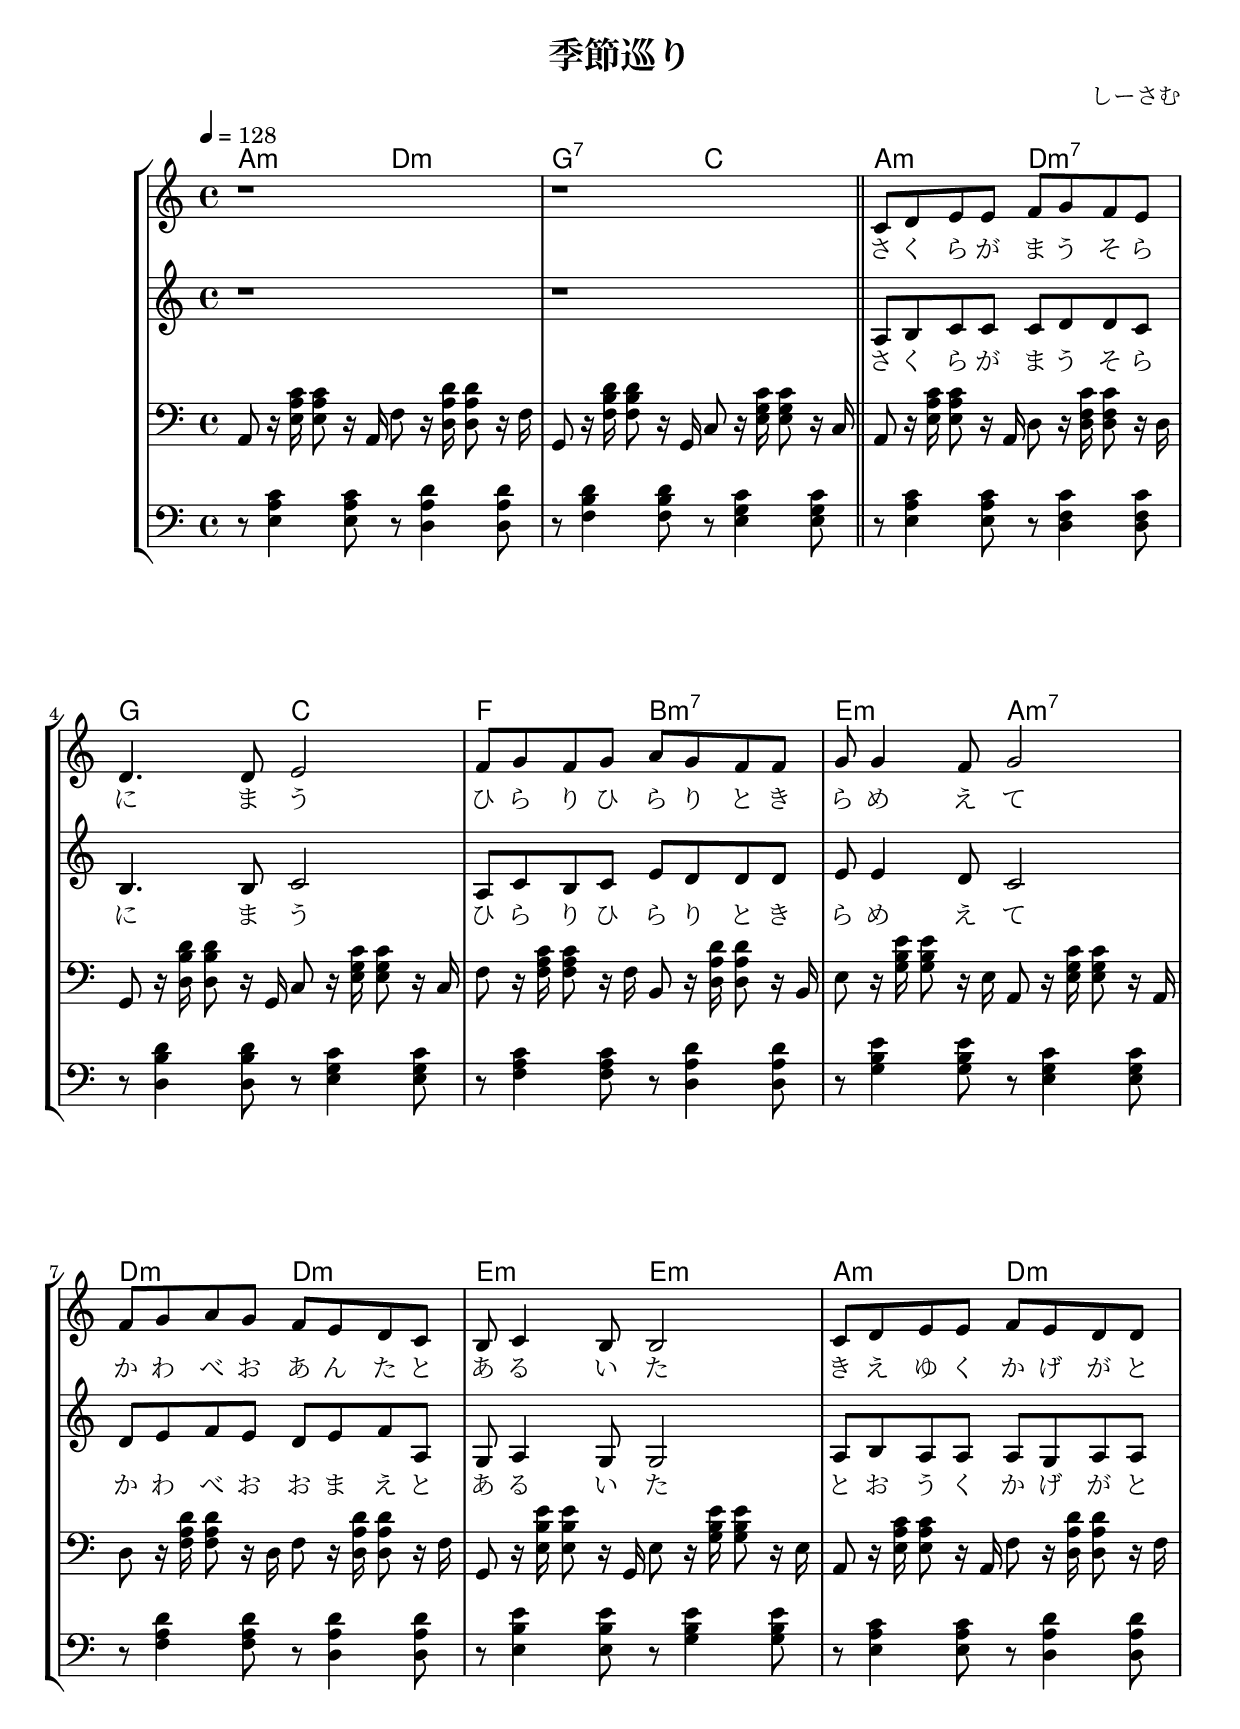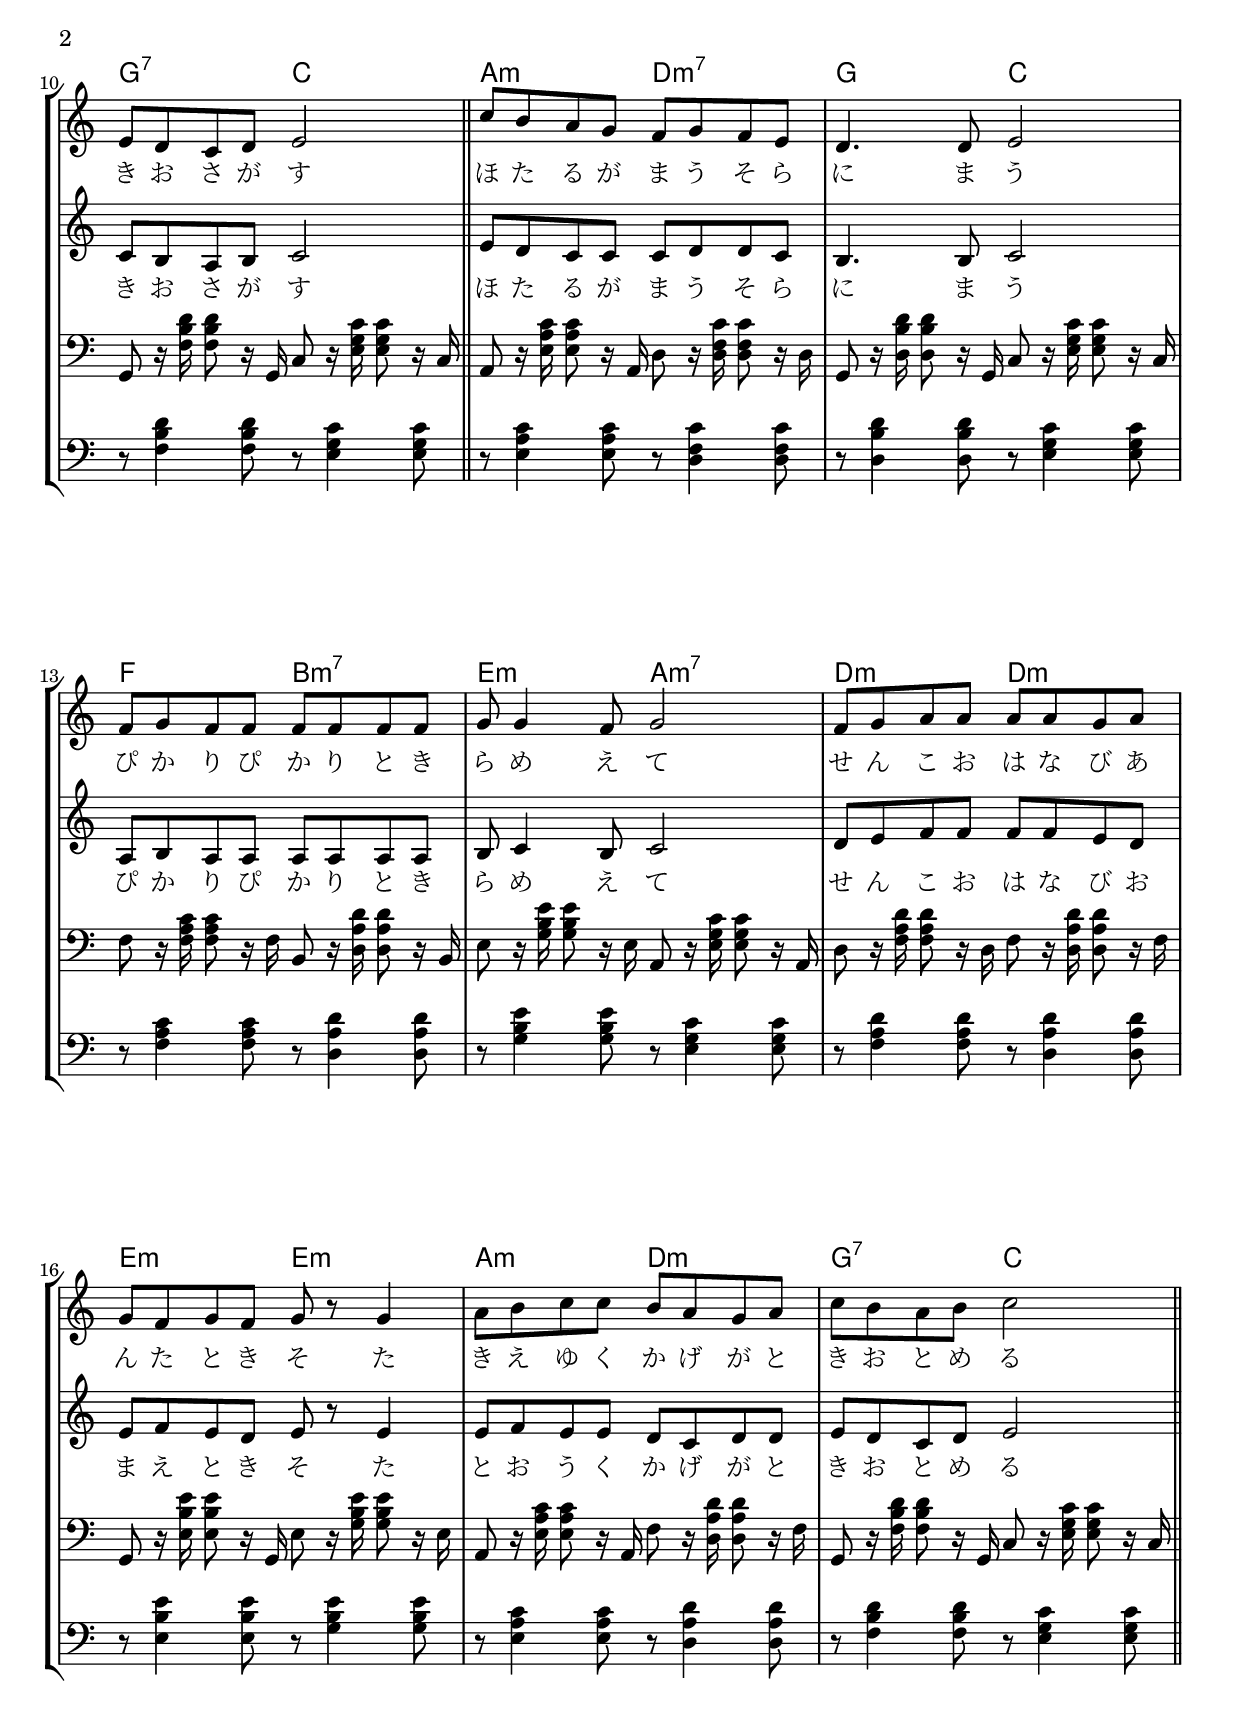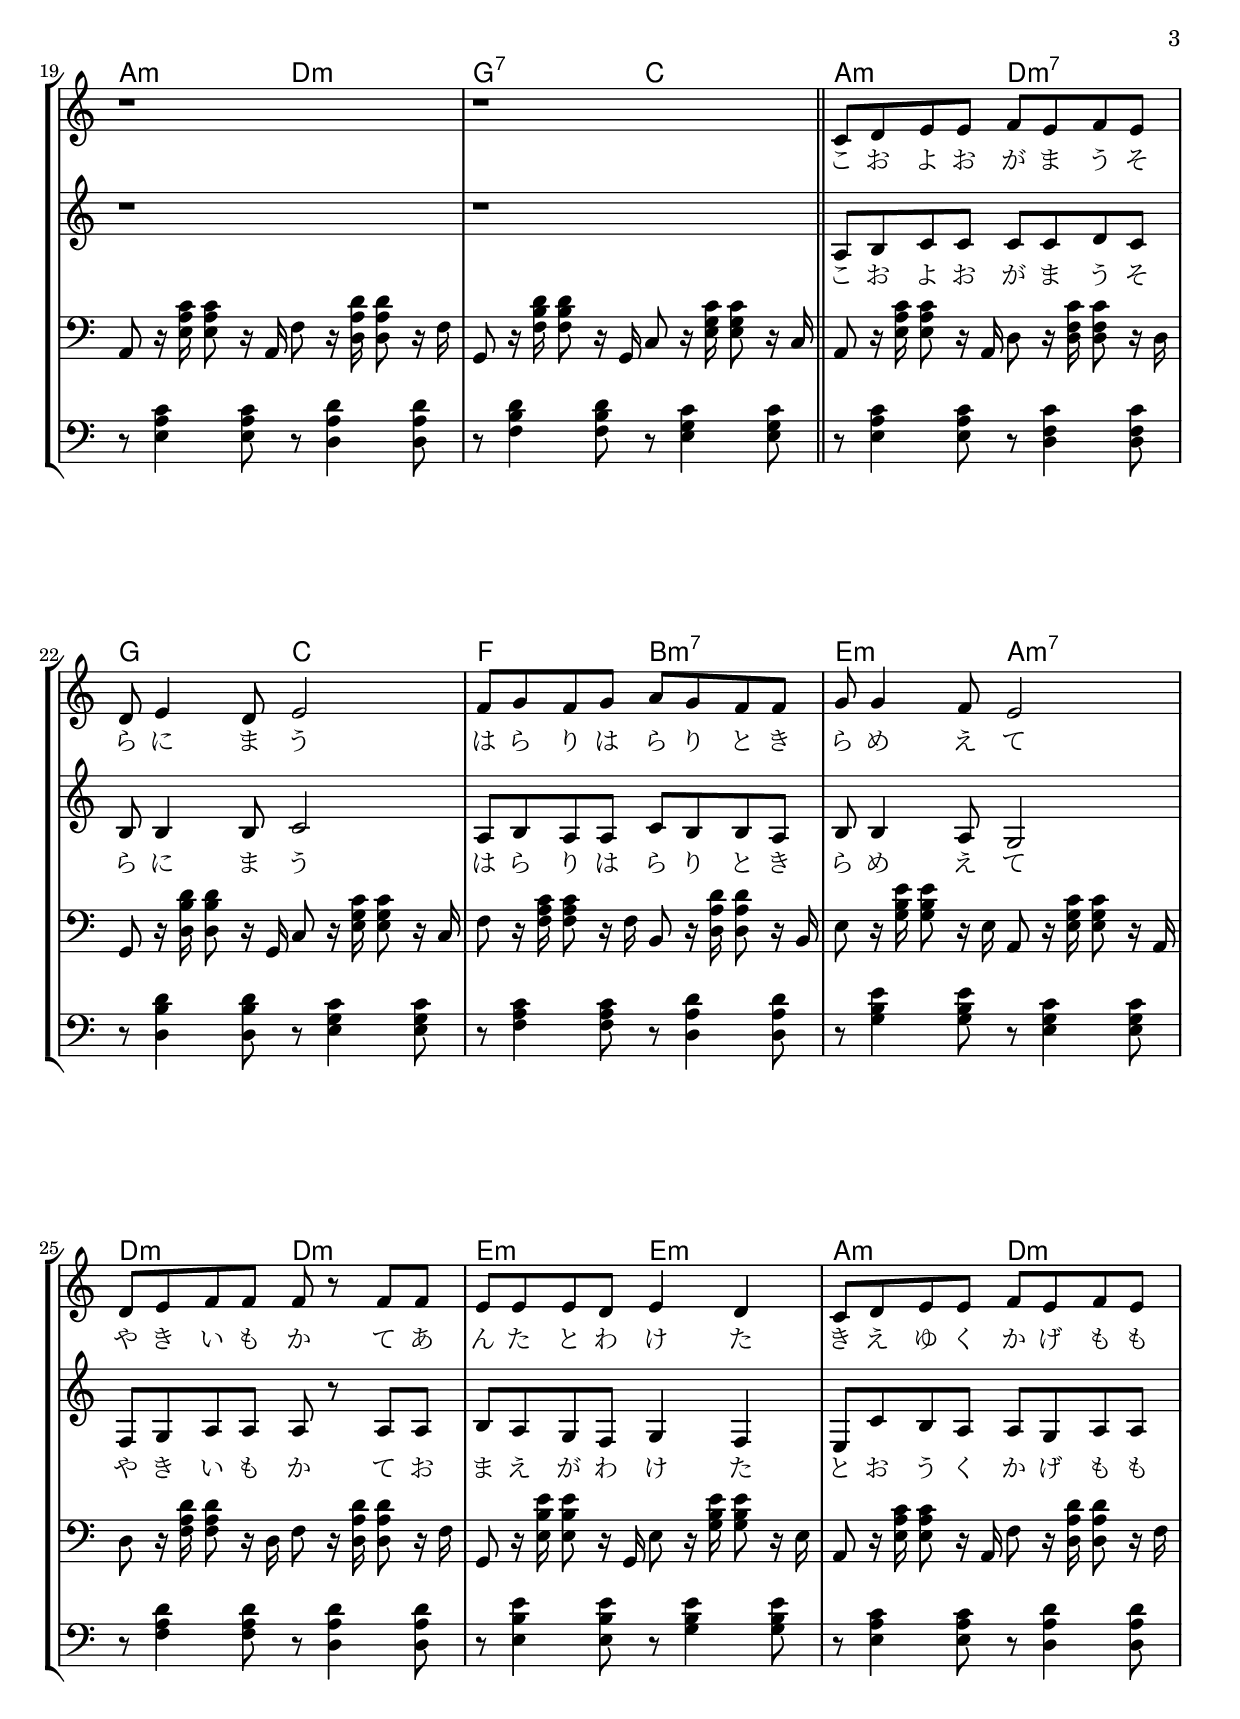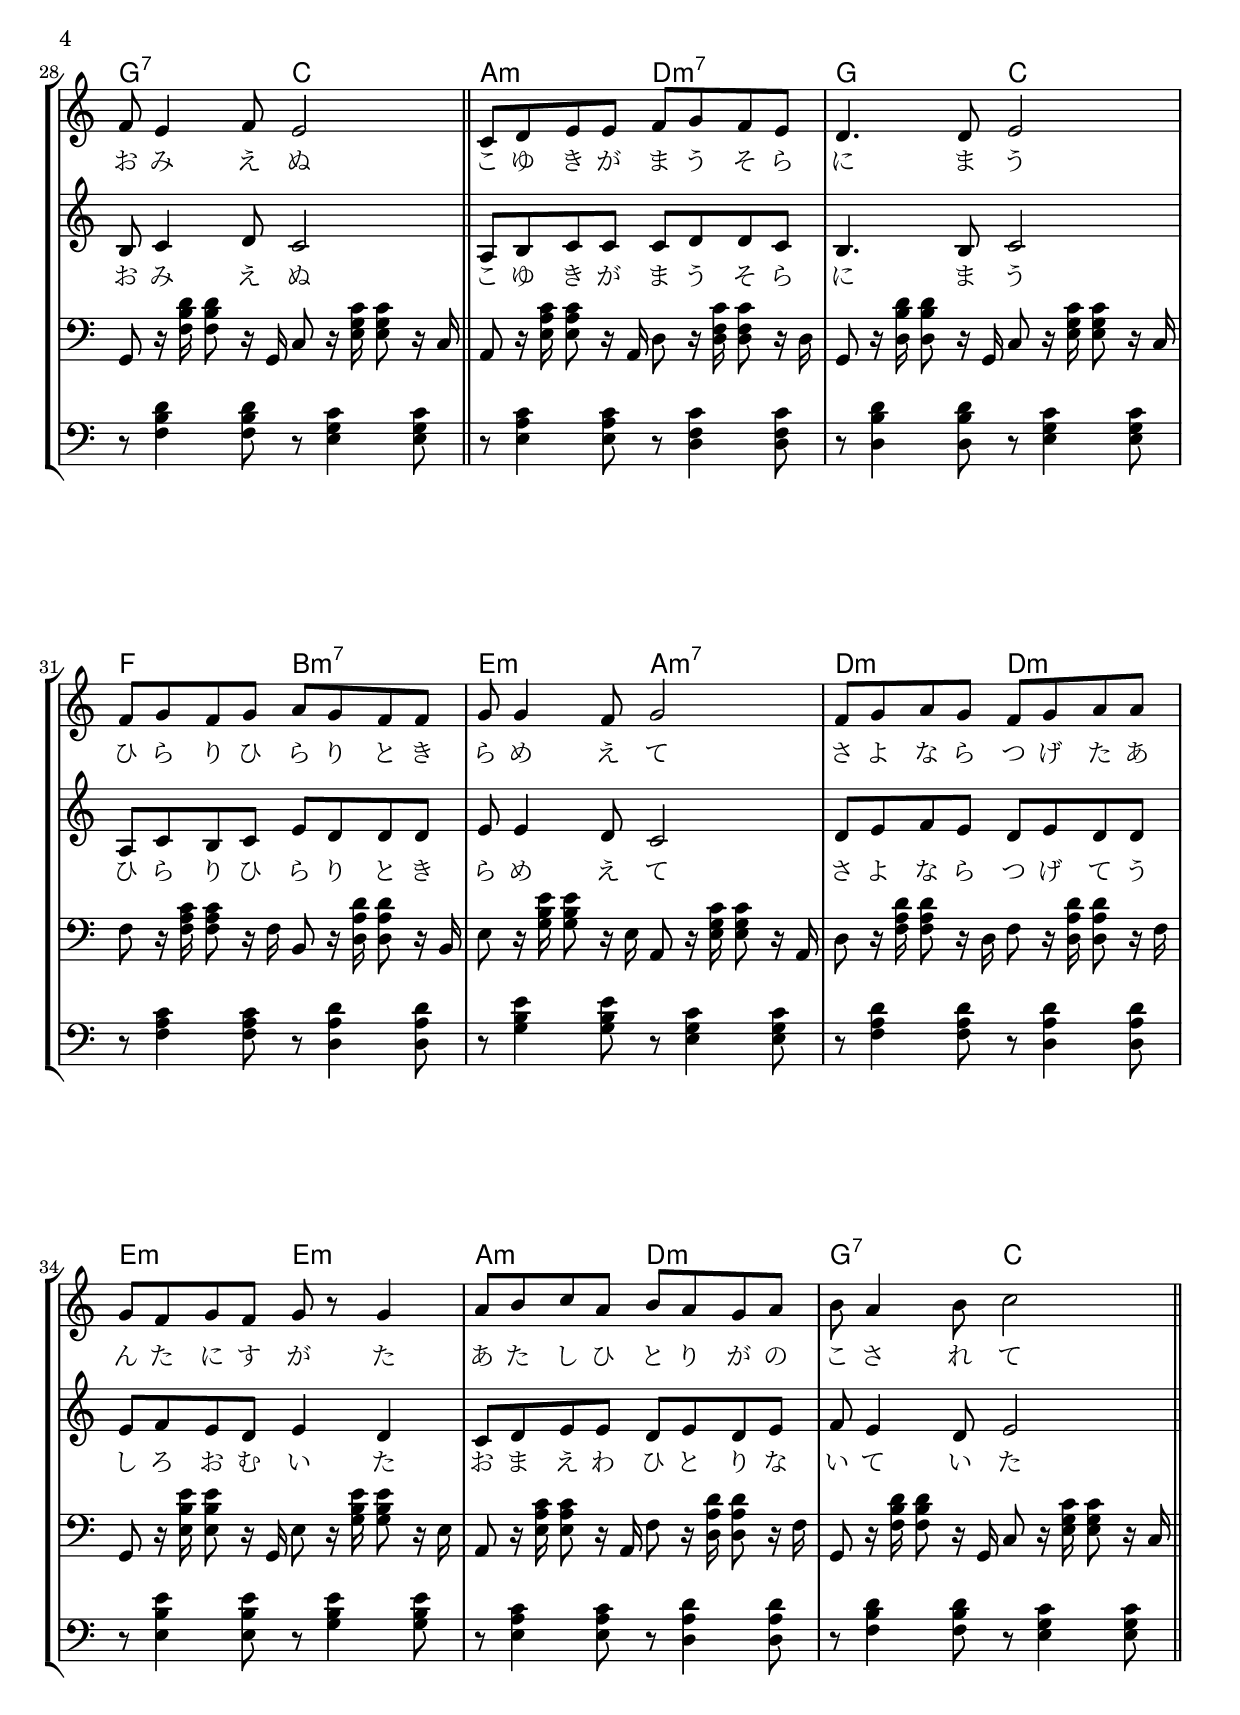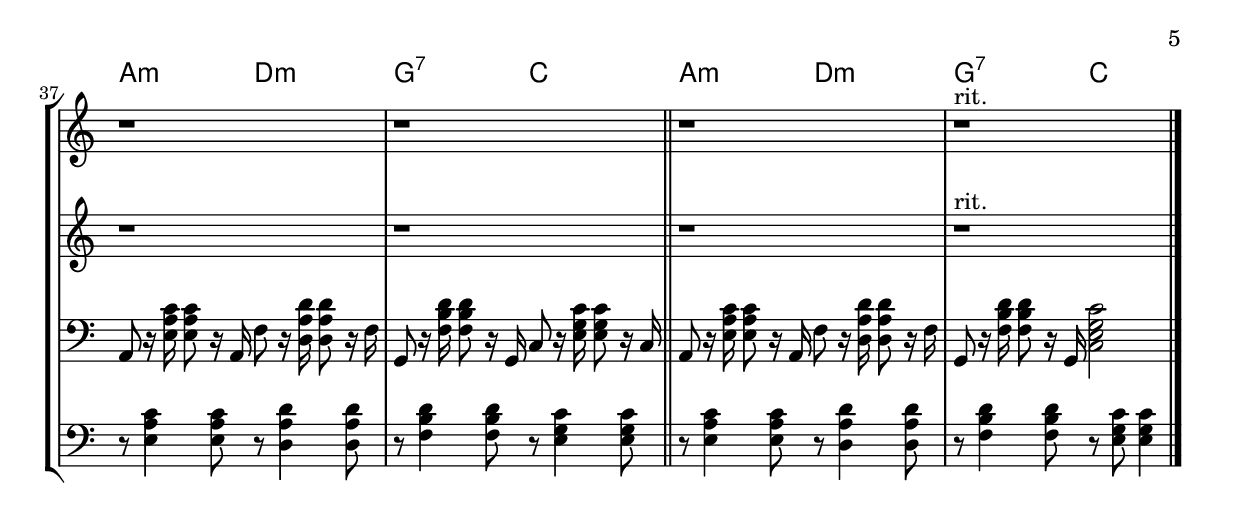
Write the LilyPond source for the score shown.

\version "2.12.1"

\header {
	title = \markup {季節巡り}
	composer = \markup \center-column {しーさむ}
}

harmony = \chordmode {
	a2:m d:m g:7 c 

	a:m d:min7 g c f b:m7 e:m a:min7 d:m d:m e:m e:m a:m d:m g:7 c 

	a:m d:min7 g c f b:m7 e:m a:min7 d:m d:m e:m e:m a:m d:m g:7 c 

	a:m d:m g:7 c 

	a:m d:min7 g c f b:m7 e:m a:min7 d:m d:m e:m e:m a:m d:m g:7 c 

	a:m d:min7 g c f b:m7 e:m a:min7 d:m d:m e:m e:m a:m d:m g:7 c 

	a:m d:m g:7 c 

	a:m d:m g:7 c 
}

melody = {
	\key c \major
	\tempo 4 = 128
	r1 | r1   
	\set Staff.midiInstrument = #"fss0.37"
	c'8  d'8  e'8  e'8  f'8  g'8  f'8  e'8 
	d'4.  d'8  e'2 
	f'8  g'8  f'8  g'8  a'8  g'8  f'8  f'8 
	g'8  g'4  f'8  g'2 
	f'8  g'8  a'8  g'8  f'8  e'8  d'8  c'8 
	b8  c'4  b8  b2 
	c'8  d'8  e'8  e'8  f'8  e'8  d'8  d'8 
	e'8  d'8  c'8  d'8  e'2
	\set Staff.midiInstrument = #"fss0.37"
	c''8  b'8  a'8  g'8  f'8  g'8  f'8  e'8 
	d'4.  d'8  e'2 
	f'8  g'8  f'8  f'8  f'8  f'8  f'8  f'8 
	g'8  g'4  f'8  g'2 
	f'8  g'8  a'8  a'8  a'8  a'8  g'8  a'8 
	g'8  f'8  g'8  f'8  g'8  r8  g'4 
	a'8  b'8  c''8  c''8  b'8  a'8  g'8  a'8 
	c''8  b'8  a'8  b'8  c''2
	r1 | r1   
	\set Staff.midiInstrument = #"fss0.37"
	c'8  d'8  e'8  e'8  f'8  e'8  f'8  e'8 
	d'8  e'4  d'8  e'2 
	f'8  g'8  f'8  g'8  a'8  g'8  f'8  f'8 
	g'8  g'4  f'8  e'2 
	d'8  e'8  f'8  f'8  f'8  r8  f'8  f'8 
	e'8  e'8  e'8  d'8  e'4  d'4 
	c'8  d'8  e'8  e'8  f'8  e'8  f'8  e'8 
	f'8  e'4  f'8  e'2
	\set Staff.midiInstrument = #"fss0.37"
	c'8  d'8  e'8  e'8  f'8  g'8  f'8  e'8 
	d'4.  d'8  e'2 
	f'8  g'8  f'8  g'8  a'8  g'8  f'8  f'8 
	g'8  g'4  f'8  g'2 
	f'8  g'8  a'8  g'8  f'8  g'8  a'8  a'8 
	g'8  f'8  g'8  f'8  g'8  r8  g'4 
	a'8  b'8  c''8  a'8  b'8  a'8  g'8  a'8 
	b'8  a'4  b'8  c''2
	r1 | r1   
	r1 | r1^"rit." \bar "|."
}

words = \lyricmode {
	
	さ  く  ら  が  ま  う  そ  ら  に  ま  う  ひ  ら  り  ひ  ら  り  と  き  ら  め  え  て  か  わ  べ  お  あ  ん  た  と  あ  る  い  た  き  え  ゆ  く  か  げ  が  と  き  お  さ  が  す  
	ほ  た  る  が  ま  う  そ  ら  に  ま  う  ぴ  か  り  ぴ  か  り  と  き  ら  め  え  て  せ  ん  こ  お  は  な  び  あ  ん  た  と  き  そ  た  き  え  ゆ  く  か  げ  が  と  き  お  と  め  る  
	
	こ  お  よ  お  が  ま  う  そ  ら  に  ま  う  は  ら  り  は  ら  り  と  き  ら  め  え  て  や  き  い  も  か  て  あ  ん  た  と  わ  け  た  き  え  ゆ  く  か  げ  も  も  お  み  え  ぬ  
	こ  ゆ  き  が  ま  う  そ  ら  に  ま  う  ひ  ら  り  ひ  ら  り  と  き  ら  め  え  て  さ  よ  な  ら  つ  げ  た  あ  ん  た  に  す  が  た  あ  た  し  ひ  と  り  が  の  こ  さ  れ  て  
	
	
}

secondmelody = {
	\key c \major
	\tempo 4 = 128
	r1 | r1   
	\set Staff.midiInstrument = #"mmi0.48"
	a8  b8  c'8  c'8  c'8  d'8  d'8  c'8 
	b4.  b8  c'2 
	a8  c'8  b8  c'8  e'8  d'8  d'8  d'8 
	e'8  e'4  d'8  c'2 
	d'8  e'8  f'8  e'8  d'8  e'8  f'8  a8 
	g8  a4  g8  g2 
	a8  b8  a8  a8  a8  g8  a8  a8 
	c'8  b8  a8  b8  c'2
	\set Staff.midiInstrument = #"mmi0.48"
	e'8  d'8  c'8  c'8  c'8  d'8  d'8  c'8 
	b4.  b8  c'2 
	a8  b8  a8  a8  a8  a8  a8  a8 
	b8  c'4  b8  c'2 
	d'8  e'8  f'8  f'8  f'8  f'8  e'8  d'8 
	e'8  f'8  e'8  d'8  e'8  r8  e'4 
	e'8  f'8  e'8  e'8  d'8  c'8  d'8  d'8 
	e'8  d'8  c'8  d'8  e'2
	r1 | r1   
	\set Staff.midiInstrument = #"mmi0.48"
	a8  b8  c'8  c'8  c'8  c'8  d'8  c'8 
	b8  b4  b8  c'2 
	a8  b8  a8  a8  c'8  b8  b8  a8 
	b8  b4  a8  g2 
	f8  g8  a8  a8  a8  r8  a8  a8 
	b8  a8  g8  f8  g4  f4 
	e8  c'8  b8  a8  a8  g8  a8  a8 
	b8  c'4  d'8  c'2
	\set Staff.midiInstrument = #"mmi0.48"
	a8  b8  c'8  c'8  c'8  d'8  d'8  c'8 
	b4.  b8  c'2 
	a8  c'8  b8  c'8  e'8  d'8  d'8  d'8 
	e'8  e'4  d'8  c'2 
	d'8  e'8  f'8  e'8  d'8  e'8  d'8  d'8 
	e'8  f'8  e'8  d'8  e'4  d'4 
	c'8  d'8  e'8  e'8  d'8  e'8  d'8  e'8 
	f'8  e'4  d'8  e'2
	r1 | r1   
	r1 | r1^"rit." \bar "|."
}

secondwords = \lyricmode {
	
	さ  く  ら  が  ま  う  そ  ら  に  ま  う  ひ  ら  り  ひ  ら  り  と  き  ら  め  え  て  か  わ  べ  お  お  ま  え  と  あ  る  い  た  と  お  う  く  か  げ  が  と  き  お  さ  が  す  
	ほ  た  る  が  ま  う  そ  ら  に  ま  う  ぴ  か  り  ぴ  か  り  と  き  ら  め  え  て  せ  ん  こ  お  は  な  び  お  ま  え  と  き  そ  た  と  お  う  く  か  げ  が  と  き  お  と  め  る  
	
	こ  お  よ  お  が  ま  う  そ  ら  に  ま  う  は  ら  り  は  ら  り  と  き  ら  め  え  て  や  き  い  も  か  て  お  ま  え  が  わ  け  た  と  お  う  く  か  げ  も  も  お  み  え  ぬ  
	こ  ゆ  き  が  ま  う  そ  ら  に  ま  う  ひ  ら  り  ひ  ら  り  と  き  ら  め  え  て  さ  よ  な  ら  つ  げ  て  う  し  ろ  お  む  い  た  お  ま  え  わ  ひ  と  り  な  い  て  い  た  
	
	
}

tempochange = {
	\tempo 4 = 128
	r1 | r1 \bar "||"
	\tempo 4 = 128
	r1 | r1 | r1 | r1 | r1 | r1 | r1 | r1 \bar "||"
	\tempo 4 = 128
	r1 | r1 | r1 | r1 | r1 | r1 | r1 | r1 \bar "||"
	\tempo 4 = 128
	r1 | r1 \bar "||"
	\tempo 4 = 128
	r1 | r1 | r1 | r1 | r1 | r1 | r1 | r1 \bar "||"
	\tempo 4 = 128
	r1 | r1 | r1 | r1 | r1 | r1 | r1 | r1 \bar "||"
	\tempo 4 = 128
	r1 | r1 \bar "||"
	\tempo 4 = 128
	r1 | \tempo 4 = 96 r2 \tempo 4 = 85 r2 \bar "|."
}

mainacc = {
	\clef bass
	\set Staff.midiInstrument = #"Acoustic Bass"
	\key c \major
	\tempo 4 = 128
	a,8 r16 <e a c'>16 <e a c'>8 r16 a,16
	f8 r16 <d a d'>16 <d a d'>8 r16 f16
	g,8 r16 <f b d'>16 <f b d'>8 r16 g,16
	c8 r16 <e g c'>16 <e g c'>8 r16 c16
	\bar "||"

	\set Staff.midiInstrument = #"Acoustic Bass"
	a,8 r16 <e a c'>16 <e a c'>8 r16 a,16
	d8 r16 <d f c'>16 <d f c'>8 r16 d16
	g,8 r16 <d b d'>16 <d b d'>8 r16 g,16
	c8 r16 <e g c'>16 <e g c'>8 r16 c16
	f8 r16 <f a c'>16 <f a c'>8 r16 f16
	b,8 r16 <d a d'>16 <d a d'>8 r16 b,16
	e8 r16 <g b e'>16 <g b e'>8 r16 e16
	a,8 r16 <e g c'>16 <e g c'>8 r16 a,16
	d8 r16 <f a d'>16 <f a d'>8 r16 d16
	f8 r16 <d a d'>16 <d a d'>8 r16 f16
	g,8 r16 <e b e'>16 <e b e'>8 r16 g,16
	e8 r16 <g b e'>16 <g b e'>8 r16 e16
	a,8 r16 <e a c'>16 <e a c'>8 r16 a,16
	f8 r16 <d a d'>16 <d a d'>8 r16 f16
	g,8 r16 <f b d'>16 <f b d'>8 r16 g,16
	c8 r16 <e g c'>16 <e g c'>8 r16 c16
	\bar "||"

	\set Staff.midiInstrument = #"Acoustic Bass"
	a,8 r16 <e a c'>16 <e a c'>8 r16 a,16
	d8 r16 <d f c'>16 <d f c'>8 r16 d16
	g,8 r16 <d b d'>16 <d b d'>8 r16 g,16
	c8 r16 <e g c'>16 <e g c'>8 r16 c16
	f8 r16 <f a c'>16 <f a c'>8 r16 f16
	b,8 r16 <d a d'>16 <d a d'>8 r16 b,16
	e8 r16 <g b e'>16 <g b e'>8 r16 e16
	a,8 r16 <e g c'>16 <e g c'>8 r16 a,16
	d8 r16 <f a d'>16 <f a d'>8 r16 d16
	f8 r16 <d a d'>16 <d a d'>8 r16 f16
	g,8 r16 <e b e'>16 <e b e'>8 r16 g,16
	e8 r16 <g b e'>16 <g b e'>8 r16 e16
	a,8 r16 <e a c'>16 <e a c'>8 r16 a,16
	f8 r16 <d a d'>16 <d a d'>8 r16 f16
	g,8 r16 <f b d'>16 <f b d'>8 r16 g,16
	c8 r16 <e g c'>16 <e g c'>8 r16 c16
	\bar "||"

	\set Staff.midiInstrument = #"Acoustic Bass"
	a,8 r16 <e a c'>16 <e a c'>8 r16 a,16
	f8 r16 <d a d'>16 <d a d'>8 r16 f16
	g,8 r16 <f b d'>16 <f b d'>8 r16 g,16
	c8 r16 <e g c'>16 <e g c'>8 r16 c16
	\bar "||"

	\set Staff.midiInstrument = #"Acoustic Bass"
	a,8 r16 <e a c'>16 <e a c'>8 r16 a,16
	d8 r16 <d f c'>16 <d f c'>8 r16 d16
	g,8 r16 <d b d'>16 <d b d'>8 r16 g,16
	c8 r16 <e g c'>16 <e g c'>8 r16 c16
	f8 r16 <f a c'>16 <f a c'>8 r16 f16
	b,8 r16 <d a d'>16 <d a d'>8 r16 b,16
	e8 r16 <g b e'>16 <g b e'>8 r16 e16
	a,8 r16 <e g c'>16 <e g c'>8 r16 a,16
	d8 r16 <f a d'>16 <f a d'>8 r16 d16
	f8 r16 <d a d'>16 <d a d'>8 r16 f16
	g,8 r16 <e b e'>16 <e b e'>8 r16 g,16
	e8 r16 <g b e'>16 <g b e'>8 r16 e16
	a,8 r16 <e a c'>16 <e a c'>8 r16 a,16
	f8 r16 <d a d'>16 <d a d'>8 r16 f16
	g,8 r16 <f b d'>16 <f b d'>8 r16 g,16
	c8 r16 <e g c'>16 <e g c'>8 r16 c16
	\bar "||"

	\set Staff.midiInstrument = #"Acoustic Bass"
	a,8 r16 <e a c'>16 <e a c'>8 r16 a,16
	d8 r16 <d f c'>16 <d f c'>8 r16 d16
	g,8 r16 <d b d'>16 <d b d'>8 r16 g,16
	c8 r16 <e g c'>16 <e g c'>8 r16 c16
	f8 r16 <f a c'>16 <f a c'>8 r16 f16
	b,8 r16 <d a d'>16 <d a d'>8 r16 b,16
	e8 r16 <g b e'>16 <g b e'>8 r16 e16
	a,8 r16 <e g c'>16 <e g c'>8 r16 a,16
	d8 r16 <f a d'>16 <f a d'>8 r16 d16
	f8 r16 <d a d'>16 <d a d'>8 r16 f16
	g,8 r16 <e b e'>16 <e b e'>8 r16 g,16
	e8 r16 <g b e'>16 <g b e'>8 r16 e16
	a,8 r16 <e a c'>16 <e a c'>8 r16 a,16
	f8 r16 <d a d'>16 <d a d'>8 r16 f16
	g,8 r16 <f b d'>16 <f b d'>8 r16 g,16
	c8 r16 <e g c'>16 <e g c'>8 r16 c16
	\bar "||"

	\set Staff.midiInstrument = #"Guitar harmonics"
	a,8 r16 <e a c'>16 <e a c'>8 r16 a,16
	f8 r16 <d a d'>16 <d a d'>8 r16 f16
	g,8 r16 <f b d'>16 <f b d'>8 r16 g,16
	c8 r16 <e g c'>16 <e g c'>8 r16 c16
	\bar "||"

	\set Staff.midiInstrument = #"Guitar harmonics"
	a,8 r16 <e a c'>16 <e a c'>8 r16 a,16
	f8 r16 <d a d'>16 <d a d'>8 r16 f16
	g,8 r16 <f b d'>16 <f b d'>8 r16 g,16
	<c e g c'>2
	\bar "|."
}

subacc = {
	\clef bass
	\set Staff.midiInstrument = #"Acoustic grand"
	\key c \major
	\tempo 4 = 128
	r8 <e a c'>4 <e a c'>8
	r8 <d a d'>4 <d a d'>8
	r8 <f b d'>4 <f b d'>8
	r8 <e g c'>4 <e g c'>8
	\bar "||"

	\set Staff.midiInstrument = #"Acoustic grand"
	r8 <e a c'>4 <e a c'>8
	r8 <d f c'>4 <d f c'>8
	r8 <d b d'>4 <d b d'>8
	r8 <e g c'>4 <e g c'>8
	r8 <f a c'>4 <f a c'>8
	r8 <d a d'>4 <d a d'>8
	r8 <g b e'>4 <g b e'>8
	r8 <e g c'>4 <e g c'>8
	r8 <f a d'>4 <f a d'>8
	r8 <d a d'>4 <d a d'>8
	r8 <e b e'>4 <e b e'>8
	r8 <g b e'>4 <g b e'>8
	r8 <e a c'>4 <e a c'>8
	r8 <d a d'>4 <d a d'>8
	r8 <f b d'>4 <f b d'>8
	r8 <e g c'>4 <e g c'>8
	\bar "||"

	\set Staff.midiInstrument = #"Acoustic grand"
	r8 <e a c'>4 <e a c'>8
	r8 <d f c'>4 <d f c'>8
	r8 <d b d'>4 <d b d'>8
	r8 <e g c'>4 <e g c'>8
	r8 <f a c'>4 <f a c'>8
	r8 <d a d'>4 <d a d'>8
	r8 <g b e'>4 <g b e'>8
	r8 <e g c'>4 <e g c'>8
	r8 <f a d'>4 <f a d'>8
	r8 <d a d'>4 <d a d'>8
	r8 <e b e'>4 <e b e'>8
	r8 <g b e'>4 <g b e'>8
	r8 <e a c'>4 <e a c'>8
	r8 <d a d'>4 <d a d'>8
	r8 <f b d'>4 <f b d'>8
	r8 <e g c'>4 <e g c'>8
	\bar "||"

	\set Staff.midiInstrument = #"Acoustic grand"
	r8 <e a c'>4 <e a c'>8
	r8 <d a d'>4 <d a d'>8
	r8 <f b d'>4 <f b d'>8
	r8 <e g c'>4 <e g c'>8
	\bar "||"

	\set Staff.midiInstrument = #"Acoustic grand"
	r8 <e a c'>4 <e a c'>8
	r8 <d f c'>4 <d f c'>8
	r8 <d b d'>4 <d b d'>8
	r8 <e g c'>4 <e g c'>8
	r8 <f a c'>4 <f a c'>8
	r8 <d a d'>4 <d a d'>8
	r8 <g b e'>4 <g b e'>8
	r8 <e g c'>4 <e g c'>8
	r8 <f a d'>4 <f a d'>8
	r8 <d a d'>4 <d a d'>8
	r8 <e b e'>4 <e b e'>8
	r8 <g b e'>4 <g b e'>8
	r8 <e a c'>4 <e a c'>8
	r8 <d a d'>4 <d a d'>8
	r8 <f b d'>4 <f b d'>8
	r8 <e g c'>4 <e g c'>8
	\bar "||"

	\set Staff.midiInstrument = #"Acoustic grand"
	r8 <e a c'>4 <e a c'>8
	r8 <d f c'>4 <d f c'>8
	r8 <d b d'>4 <d b d'>8
	r8 <e g c'>4 <e g c'>8
	r8 <f a c'>4 <f a c'>8
	r8 <d a d'>4 <d a d'>8
	r8 <g b e'>4 <g b e'>8
	r8 <e g c'>4 <e g c'>8
	r8 <f a d'>4 <f a d'>8
	r8 <d a d'>4 <d a d'>8
	r8 <e b e'>4 <e b e'>8
	r8 <g b e'>4 <g b e'>8
	r8 <e a c'>4 <e a c'>8
	r8 <d a d'>4 <d a d'>8
	r8 <f b d'>4 <f b d'>8
	r8 <e g c'>4 <e g c'>8
	\bar "||"

	\set Staff.midiInstrument = #"Electric Grand"
	r8 <e a c'>4 <e a c'>8
	r8 <d a d'>4 <d a d'>8
	r8 <f b d'>4 <f b d'>8
	r8 <e g c'>4 <e g c'>8
	\bar "||"

	\set Staff.midiInstrument = #"Electric Grand"
	r8 <e a c'>4 <e a c'>8
	r8 <d a d'>4 <d a d'>8
	r8 <f b d'>4 <f b d'>8
	r8 <e g c'>8 <e g c'>4
	\bar "|."
}

percA = {
	\drummode {
	r1  |r2 r8 hho4 hho8  \bar "||"
	r1  |r1  |r1  |r1  |r1  |r1  |r1  |r2 r8 hho4 hho8  \bar "||"
	r1  |r1  |r1  |r1  |r1  |r1  |r1  |r2 r8 hho4 hho8  \bar "||"
	r1  |r2 r8 hho4 hho8  \bar "||"
	r1  |r1  |r1  |r1  |r1  |r1  |r1  |r2 r8 hho4 hho8  \bar "||"
	r1  |r1  |r1  |r1  |r1  |r1  |r1  |r2 r8 hho4 hho8  \bar "||"
	r1  |r2 r8 hho4 hho8  \bar "||"
	r1  |r2 r8 hho4 hho8  \bar "|."
	}
}

percB = {
	\drummode {
	r4. hhp2 hhp8  |hhp4 hhp4 hhp4 hhp4  \bar "||"
	r4. hhp2 hhp8  |r4. hhp2 hhp8  |r4. hhp2 hhp8  |r4. hhp2 hhp8  |r4. hhp2 hhp8  |r4. hhp2 hhp8  |r4. hhp2 hhp8  |hhp4 hhp4 hhp4 hhp4  \bar "||"
	r4. hhp2 hhp8  |r4. hhp2 hhp8  |r4. hhp2 hhp8  |r4. hhp2 hhp8  |r4. hhp2 hhp8  |r4. hhp2 hhp8  |r4. hhp2 hhp8  |hhp4 hhp4 hhp4 hhp4  \bar "||"
	r4. hhp2 hhp8  |hhp4 hhp4 hhp4 hhp4  \bar "||"
	r4. hhp2 hhp8  |r4. hhp2 hhp8  |r4. hhp2 hhp8  |r4. hhp2 hhp8  |r4. hhp2 hhp8  |r4. hhp2 hhp8  |r4. hhp2 hhp8  |hhp4 hhp4 hhp4 hhp4  \bar "||"
	r4. hhp2 hhp8  |r4. hhp2 hhp8  |r4. hhp2 hhp8  |r4. hhp2 hhp8  |r4. hhp2 hhp8  |r4. hhp2 hhp8  |r4. hhp2 hhp8  |hhp4 hhp4 hhp4 hhp4  \bar "||"
	r4. hhp2 hhp8  |hhp4 hhp4 hhp4 hhp4  \bar "||"
	r4. hhp2 hhp8  |hhp4 hhp4 hhp4 hhp4  \bar "|."
	}
}

percC = {
	\drummode {
	hh4 hh4 hh4 hh4  |r4. hh2 r8  \bar "||"
	hh4 hh4 hh4 hh4  |hh4 hh4 hh4 hh4  |hh4 hh4 hh4 hh4  |hh4 hh4 hh4 hh4  |hh4 hh4 hh4 hh4  |hh4 hh4 hh4 hh4  |hh4 hh4 hh4 hh4  |r4. hh2 r8  \bar "||"
	hh4 hh4 hh4 hh4  |hh4 hh4 hh4 hh4  |hh4 hh4 hh4 hh4  |hh4 hh4 hh4 hh4  |hh4 hh4 hh4 hh4  |hh4 hh4 hh4 hh4  |hh4 hh4 hh4 hh4  |r4. hh2 r8  \bar "||"
	hh4 hh4 hh4 hh4  |r4. hh2 r8  \bar "||"
	hh4 hh4 hh4 hh4  |hh4 hh4 hh4 hh4  |hh4 hh4 hh4 hh4  |hh4 hh4 hh4 hh4  |hh4 hh4 hh4 hh4  |hh4 hh4 hh4 hh4  |hh4 hh4 hh4 hh4  |r4. hh2 r8  \bar "||"
	hh4 hh4 hh4 hh4  |hh4 hh4 hh4 hh4  |hh4 hh4 hh4 hh4  |hh4 hh4 hh4 hh4  |hh4 hh4 hh4 hh4  |hh4 hh4 hh4 hh4  |hh4 hh4 hh4 hh4  |r4. hh2 r8  \bar "||"
	hh4 hh4 hh4 hh4  |r4. hh2 r8  \bar "||"
	hh4 hh4 hh4 hh4  |r4. hh2 r8  \bar "|."
	}
}

percD = {
	\drummode {
	bd2. r8 bd8  |bd8. bd4. r16 bd4 bd8  \bar "||"
	bd2. r8 bd8  |bd8. bd8. bd2 bd8  |bd2. r8 bd8  |bd8. bd8. bd2 bd8  |bd2. r8 bd8  |bd8. bd8. bd2 bd8  |bd2. r8 bd8  |bd8. bd4. r16 bd4 bd8  \bar "||"
	bd2. r8 bd8  |bd8. bd8. bd2 bd8  |bd2. r8 bd8  |bd8. bd8. bd2 bd8  |bd2. r8 bd8  |bd8. bd8. bd2 bd8  |bd2. r8 bd8  |bd8. bd4. r16 bd4 bd8  \bar "||"
	bd2. r8 bd8  |bd8. bd4. r16 bd4 bd8  \bar "||"
	bd2. r8 bd8  |bd8. bd8. bd2 bd8  |bd2. r8 bd8  |bd8. bd8. bd2 bd8  |bd2. r8 bd8  |bd8. bd8. bd2 bd8  |bd2. r8 bd8  |bd8. bd4. r16 bd4 bd8  \bar "||"
	bd2. r8 bd8  |bd8. bd8. bd2 bd8  |bd2. r8 bd8  |bd8. bd8. bd2 bd8  |bd2. r8 bd8  |bd8. bd8. bd2 bd8  |bd2. r8 bd8  |bd8. bd4. r16 bd4 bd8  \bar "||"
	bd2. r8 bd8  |bd8. bd4. r16 bd4 bd8  \bar "||"
	bd2. r8 bd8  |bd8. bd4. r16 bd4 bd8  \bar "|."
	}
}

\score {
	<<
		\new StaffGroup <<
			\new ChordNames {\harmony}
			\new Voice = "melody" {\melody}
			\new Lyrics \lyricsto "melody" \words
			\new Voice = "secondmelody" {\secondmelody}
			\new Lyrics \lyricsto "secondmelody" \secondwords
			\new Staff = "mainacc" {\mainacc}
			\new Staff = "subacc" {\subacc}
		>>
	>>
	\layout { }
}
